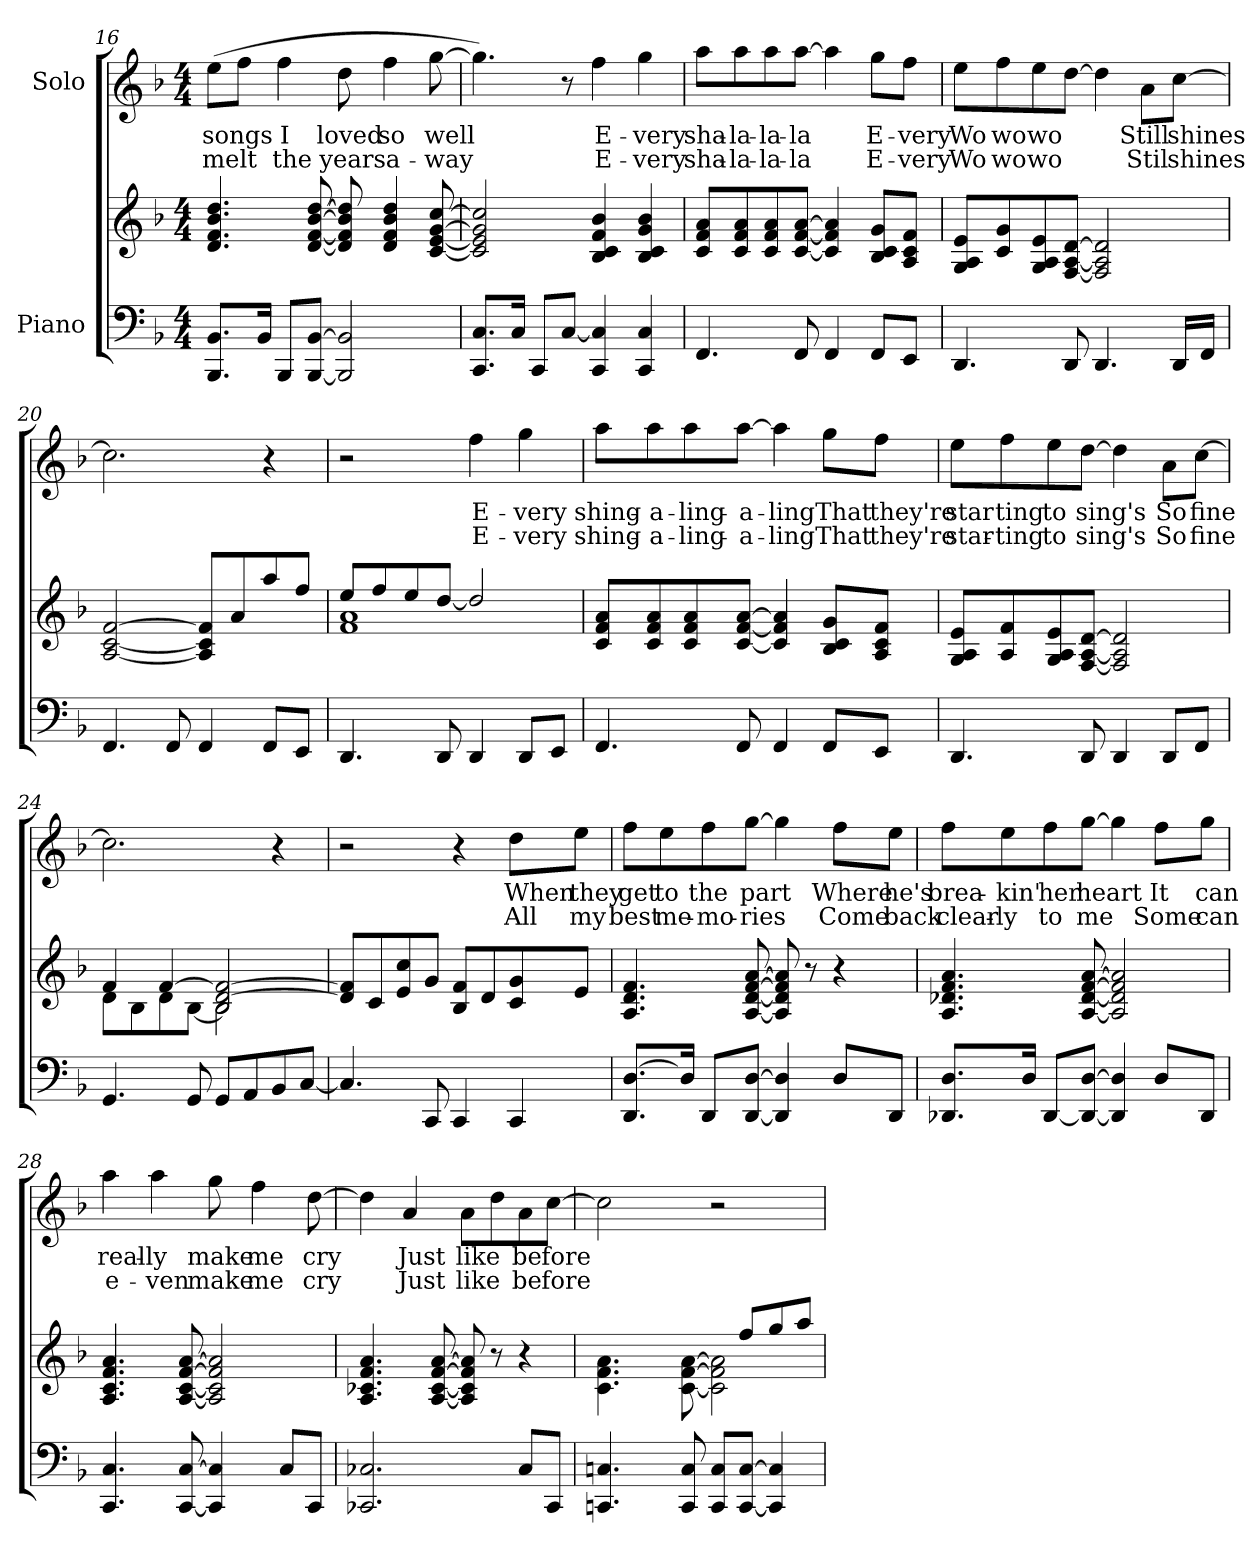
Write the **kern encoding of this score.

**kern	**kern	**kern	**text	**text
*part2	*part2	*part1	*part1	*part1
*staff3	*staff2	*staff1	*staff1	*staff1
*I"Piano	*	*I"Solo	*	*
!!LO:LB:g=z
*clefF4	*clefG2	*clefG2	*	*
*k[b-]	*k[b-]	*k[b-]	*	*
*M4/4	*M4/4	*M4/4	*	*
=16	=16	=16	=16	=16
!	!	!	!LO:LY:b	!LO:LY:b
8.BBB-/ 8.BB-/L	4.d/ 4.f/ 4.b-/ 4.dd/	(8ee\L	songs	melt
.	.	8ff\J	.	.
16BB-/Jk	.	.	.	.
!	!	!	!LO:LY:b	!LO:LY:b
8BBB-/L	.	4ff\	I	the
[8BBB-/ [8BB-/J	[8d/ [8f/ [8b-/ [8dd/	.	.	.
!	!	!	!LO:LY:b	!LO:LY:b
2BBB-/] 2BB-/]	8d/] 8f/] 8b-/] 8dd/]	8dd\	loved	years
!	!	!	!LO:LY:b	!LO:LY:b
.	4d/ 4f/ 4b-/ 4dd/	4ff\	so	a-
!	!	!	!LO:LY:b	!LO:LY:b
.	[8c/ [8e/ [8g/ [8cc/	[8gg\	well	-way
=17	=17	=17	=17	=17
8.CC/ 8.C/L	2c/] 2e/] 2g/] 2cc/]	4.gg\])	.	.
16C/Jk	.	.	.	.
8CC/L	.	.	.	.
[8C/J	.	8r	.	.
!	!	!	!LO:LY:b	!LO:LY:b
4CC/ 4C/]	4B-/ 4c/ 4f/ 4b-/	4ff\	E-	E-
!	!	!	!LO:LY:b	!LO:LY:b
4CC/ 4C/	4B-/ 4c/ 4g/ 4b-/	4gg\	very	-very
=18	=18	=18	=18	=18
!	!	!	!LO:LY:b	!LO:LY:b
4.FF/	8c/ 8f/ 8a/L	8aa\L	sha-	sha-
!	!	!	!LO:LY:b	!LO:LY:b
.	8c/ 8f/ 8a/	8aa\	-la-	-la-
!	!	!	!LO:LY:b	!LO:LY:b
.	8c/ 8f/ 8a/	8aa\	-la-	-la-
!	!	!	!LO:LY:b	!LO:LY:b
8FF/	[8c/ [8f/ [8a/J	[8aa\J	-la	-la
4FF/	4c/] 4f/] 4a/]	4aa\]	.	.
!	!	!	!LO:LY:b	!LO:LY:b
8FF/L	8B-/ 8c/ 8g/L	8gg\L	E-	E-
!	!	!	!LO:LY:b	!LO:LY:b
8EE/J	8A/ 8c/ 8f/J	8ff\J	-very	-very
!!LO:LB:g=z
=19	=19	=19	=19	=19
!	!	!	!LO:LY:b	!LO:LY:b
4.DD/	8G/ 8A/ 8e/L	8ee\L	Wo	Wo
!	!	!	!LO:LY:b	!LO:LY:b
.	8c/ 8g/	8ff\	wo	wo
!	!	!	!LO:LY:b	!LO:LY:b
.	8G/ 8A/ 8e/	8ee\	wo	wo
8DD/	[8F/ [8A/ [8d/J	[8dd\J	.	.
4.DD/	2F/] 2A/] 2d/]	4dd\]	.	.
!	!	!	!LO:LY:b	!LO:LY:b
.	.	8a\L	Still	Stil
!	!	!	!LO:LY:b	!LO:LY:b
16DD/LL	.	[8cc\J	shines	shines
16FF/JJ	.	.	.	.
=20	=20	=20	=20	=20
4.FF/	[2A/ [2c/ [2f/	2.cc\]	.	.
8FF/	.	.	.	.
4FF/	8A/] 8c/] 8f/]L	.	.	.
.	8a/	.	.	.
8FF/L	8aa/	4r	.	.
8EE/J	8ff/J	.	.	.
=21	=21	=21	=21	=21
*	*^	*	*	*
4.DD/	1f 1a	8ee/L	2r	.	.
.	.	8ff/	.	.	.
.	.	8ee/	.	.	.
8DD/	.	[8dd/J	.	.	.
!	!	!	!	!LO:LY:b	!LO:LY:b
4DD/	.	2dd/]	4ff\	E-	E-
!	!	!	!	!LO:LY:b	!LO:LY:b
8DD/L	.	.	4gg\	very	-very
8EE/J	.	.	.	.	.
*	*v	*v	*	*	*
!!LO:PB:g=z
=22	=22	=22	=22	=22
!	!	!	!LO:LY:b	!LO:LY:b
4.FF/	8c/ 8f/ 8a/L	8aa\L	shing-	shing-
!	!	!	!LO:LY:b	!LO:LY:b
.	8c/ 8f/ 8a/	8aa\	-a-	-a-
!	!	!	!LO:LY:b	!LO:LY:b
.	8c/ 8f/ 8a/	8aa\	-ling-	-ling-
!	!	!	!LO:LY:b	!LO:LY:b
8FF/	[8c/ [8f/ [8a/J	[8aa\J	-a-	-a-
!	!	!	!LO:LY:b	!LO:LY:b
4FF/	4c/] 4f/] 4a/]	4aa\]	-ling	-ling
!	!	!	!LO:LY:b	!LO:LY:b
8FF/L	8B-/ 8c/ 8g/L	8gg\L	That	That
!	!	!	!LO:LY:b	!LO:LY:b
8EE/J	8A/ 8c/ 8f/J	8ff\J	they're	they're
=23	=23	=23	=23	=23
!	!	!	!LO:LY:b	!LO:LY:b
4.DD/	8G/ 8A/ 8e/L	8ee\L	star	star-
!	!	!	!LO:LY:b	!LO:LY:b
.	8A/ 8f/	8ff\	ting	-ting
!	!	!	!LO:LY:b	!LO:LY:b
.	8G/ 8A/ 8e/	8ee\	to	to
!	!	!	!LO:LY:b	!LO:LY:b
8DD/	[8F/ [8A/ [8d/J	[8dd\J	sing's	sing's
4DD/	2F/] 2A/] 2d/]	4dd\]	.	.
!	!	!	!LO:LY:b	!LO:LY:b
8DD/L	.	8a\L	So	So
!	!	!	!LO:LY:b	!LO:LY:b
8FF/J	.	[8cc\J	fine	fine
=24	=24	=24	=24	=24
*	*^	*	*	*
4.GG/	4f/	8d\L	2.cc\]	.	.
.	.	8B-\	.	.	.
.	[4f/	8d\	.	.	.
8GG/	.	[8B-\J	.	.	.
8GG/L	2B-/ [2d/ 2f/_	2B-\]	.	.	.
8AA/	.	.	.	.	.
8BB-/	.	.	4r	.	.
[8C/J	.	.	.	.	.
*	*v	*v	*	*	*
!!LO:LB:g=z
=25	=25	=25	=25	=25
4.C/]	8d/] 8f/]L	2r	.	.
.	8c/	.	.	.
.	8e/ 8cc/	.	.	.
8CC/	8g/J	.	.	.
4CC/	8B-/ 8f/L	4r	.	.
.	8d/	.	.	.
!	!	!	!LO:LY:b	!LO:LY:b
4CC/	8c/ 8g/	8dd\L	When	All
!	!	!	!LO:LY:b	!LO:LY:b
.	8e/J	8ee\J	they	my
=26	=26	=26	=26	=26
!	!	!	!LO:LY:b	!LO:LY:b
8.DD/ [8.D/L	4.A/ 4.d/ 4.f/	8ff\L	get	best
!	!	!	!LO:LY:b	!LO:LY:b
.	.	8ee\	to	me-
16D/Jk]	.	.	.	.
!	!	!	!LO:LY:b	!LO:LY:b
8DD/L	.	8ff\	the	-mo-
!	!	!	!LO:LY:b	!LO:LY:b
[8DD/ [8D/J	[8A/ [8d/ [8f/ [8a/	[8gg\J	part	-ries
4DD/] 4D/]	8A/] 8d/] 8f/] 8a/]	4gg\]	.	.
.	8r	.	.	.
!	!	!	!LO:LY:b	!LO:LY:b
8D/L	4r	8ff\L	Where	Come
!	!	!	!LO:LY:b	!LO:LY:b
8DD/J	.	8ee\J	he's	back
!!LO:LB:g=z
=27	=27	=27	=27	=27
!	!	!	!LO:LY:b	!LO:LY:b
8.DD-X/ 8.D/L	4.A/ 4.d-X/ 4.f/ 4.a/	8ff\L	brea-	clear-
!	!	!	!LO:LY:b	!LO:LY:b
.	.	8ee\	-kin'	-ly
16D/Jk	.	.	.	.
!	!	!	!LO:LY:b	!LO:LY:b
[8DD-/L	.	8ff\	her	to
!	!	!	!LO:LY:b	!LO:LY:b
8DD-/_ [8D/J	[8A/ [8d-/ [8f/ [8a/	[8gg\J	heart	me
4DD-/] 4D/]	2A/] 2d-/] 2f/] 2a/]	4gg\]	.	.
!	!	!	!LO:LY:b	!LO:LY:b
8D/L	.	8ff\L	It	Some
!	!	!	!LO:LY:b	!LO:LY:b
8DD-/J	.	8gg\J	can	can
=28	=28	=28	=28	=28
!	!	!	!LO:LY:b	!LO:LY:b
4.CC/ 4.C/	4.A/ 4.c/ 4.f/ 4.a/	4aa\	real-	e-
!	!	!	!LO:LY:b	!LO:LY:b
.	.	4aa\	-ly	-ven
[8CC/ [8C/	[8A/ [8c/ [8f/ [8a/	.	.	.
!	!	!	!LO:LY:b	!LO:LY:b
4CC/] 4C/]	2A/] 2c/] 2f/] 2a/]	8gg\	make	make
!	!	!	!LO:LY:b	!LO:LY:b
.	.	4ff\	me	me
8C/L	.	.	.	.
!	!	!	!LO:LY:b	!LO:LY:b
8CC/J	.	[8dd\	cry	cry
=29	=29	=29	=29	=29
2.CC-X/ 2.C-X/	4.A/ 4.c-X/ 4.f/ 4.a/	4dd\]	.	.
!	!	!	!LO:LY:b	!LO:LY:b
.	.	4a/	Just	Just
.	[8A/ [8c-/ [8f/ [8a/	.	.	.
!	!	!	!LO:LY:b	!LO:LY:b
.	8A/] 8c-/] 8f/] 8a/]	8a\L	like	like
.	8r	8dd\	.	.
!	!	!	!LO:LY:b	!LO:LY:b
8C-/L	4r	8a\	be	be
!	!	!	!LO:LY:b	!LO:LY:b
8CC-/J	.	[8cc\J	fore	fore
!!LO:LB:g=z
=30	=30	=30	=30	=30
*	*^	*	*	*
4.CCn/ 4.Cn/	8ryy	4.c\ 4.f\ 4.a\	2cc\]	.	.
.	8ryy	.	.	.	.
.	8ryy	.	.	.	.
8CC/ 8C/	8ryy	[8c\ [8f\ [8a\	.	.	.
8CC/ 8C/L	8ryy	2c\] 2f\] 2a\]	2r	.	.
[8CC/ [8C/J	8ff/L	.	.	.	.
4CC/] 4C/]	8gg/	.	.	.	.
.	8aa/J	.	.	.	.
*	*v	*v	*	*	*
=	=	=	=	=
*-	*-	*-	*-	*-
